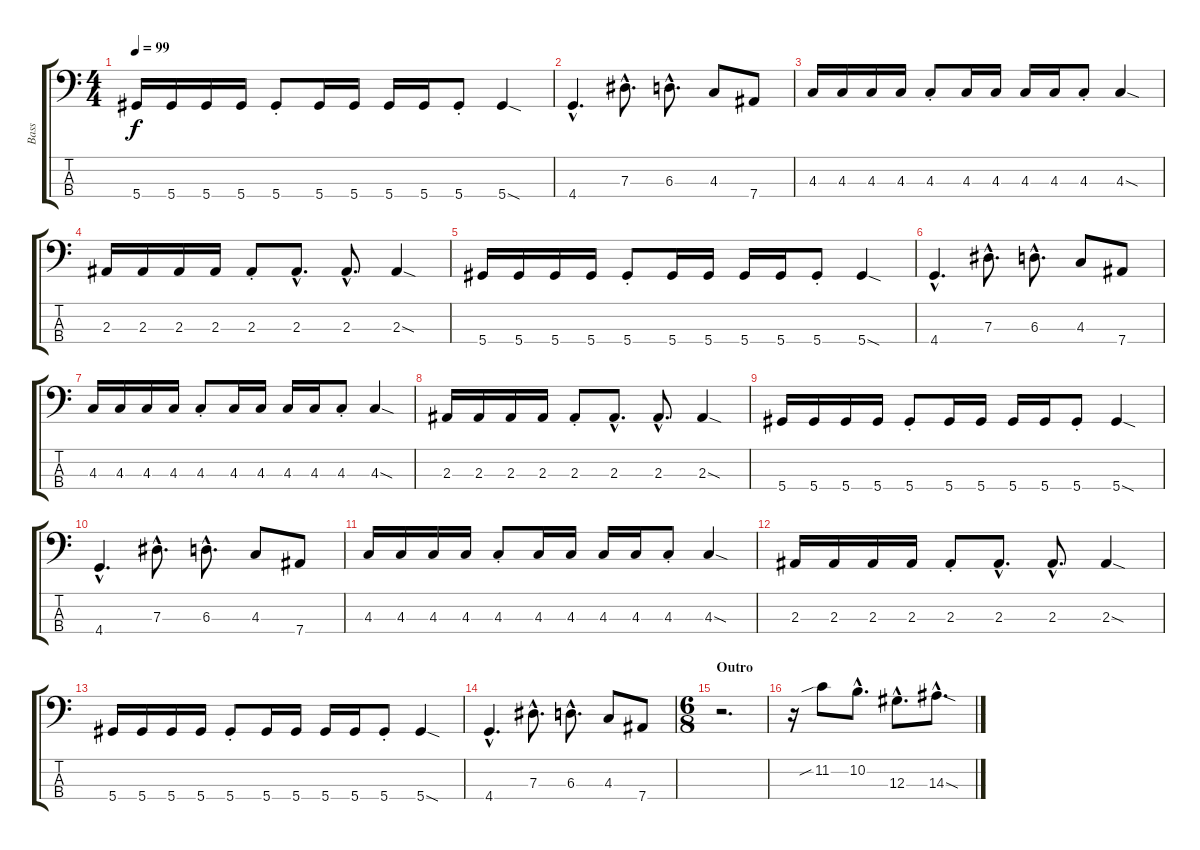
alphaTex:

\track ("Bass" "Bass") {instrument electricbassfinger}
\staff {score tabs}
\tuning (Gb2 Db2 Ab1 Eb1) {hide}
\ts (4 4)
\tempo 99
\clef f4
\ks c
5.4.16{dy f} 5.4.16 5.4.16 5.4.16 5.4{st}.8 5.4.16 5.4.16 5.4.16 5.4.16 5.4{st}.8 5.4{sod}.4 |
4.4{hac}.4{d} 7.3{hac}.8{d} 6.3{hac}.8{d} 4.3.8 7.4.8 |
4.3.16 4.3.16 4.3.16 4.3.16 4.3{st}.8 4.3.16 4.3.16 4.3.16 4.3.16 4.3{st}.8 4.3{sod}.4 |
2.3.16 2.3.16 2.3.16 2.3.16 2.3{st}.8 2.3{hac}.8{d} 2.3{hac}.8{d} 2.3{sod}.4 |
5.4.16 5.4.16 5.4.16 5.4.16 5.4{st}.8 5.4.16 5.4.16 5.4.16 5.4.16 5.4{st}.8 5.4{sod}.4 |
4.4{hac}.4{d} 7.3{hac}.8{d} 6.3{hac}.8{d} 4.3.8 7.4.8 |
4.3.16 4.3.16 4.3.16 4.3.16 4.3{st}.8 4.3.16 4.3.16 4.3.16 4.3.16 4.3{st}.8 4.3{sod}.4 |
2.3.16 2.3.16 2.3.16 2.3.16 2.3{st}.8 2.3{hac}.8{d} 2.3{hac}.8{d} 2.3{sod}.4 |
5.4.16 5.4.16 5.4.16 5.4.16 5.4{st}.8 5.4.16 5.4.16 5.4.16 5.4.16 5.4{st}.8 5.4{sod}.4 |
4.4{hac}.4{d} 7.3{hac}.8{d} 6.3{hac}.8{d} 4.3.8 7.4.8 |
4.3.16 4.3.16 4.3.16 4.3.16 4.3{st}.8 4.3.16 4.3.16 4.3.16 4.3.16 4.3{st}.8 4.3{sod}.4 |
2.3.16 2.3.16 2.3.16 2.3.16 2.3{st}.8 2.3{hac}.8{d} 2.3{hac}.8{d} 2.3{sod}.4 |
5.4.16 5.4.16 5.4.16 5.4.16 5.4{st}.8 5.4.16 5.4.16 5.4.16 5.4.16 5.4{st}.8 5.4{sod}.4 |
4.4{hac}.4{d} 7.3{hac}.8{d} 6.3{hac}.8{d} 4.3.8 7.4.8 |
\ts (6 8)
\section ("" "Outro")
r.2{d} |
r.16 11.2{sib}.8 10.2{hac}.8{d} 12.3{hac}.8{d} 14.3{sod hac}.8{d}
